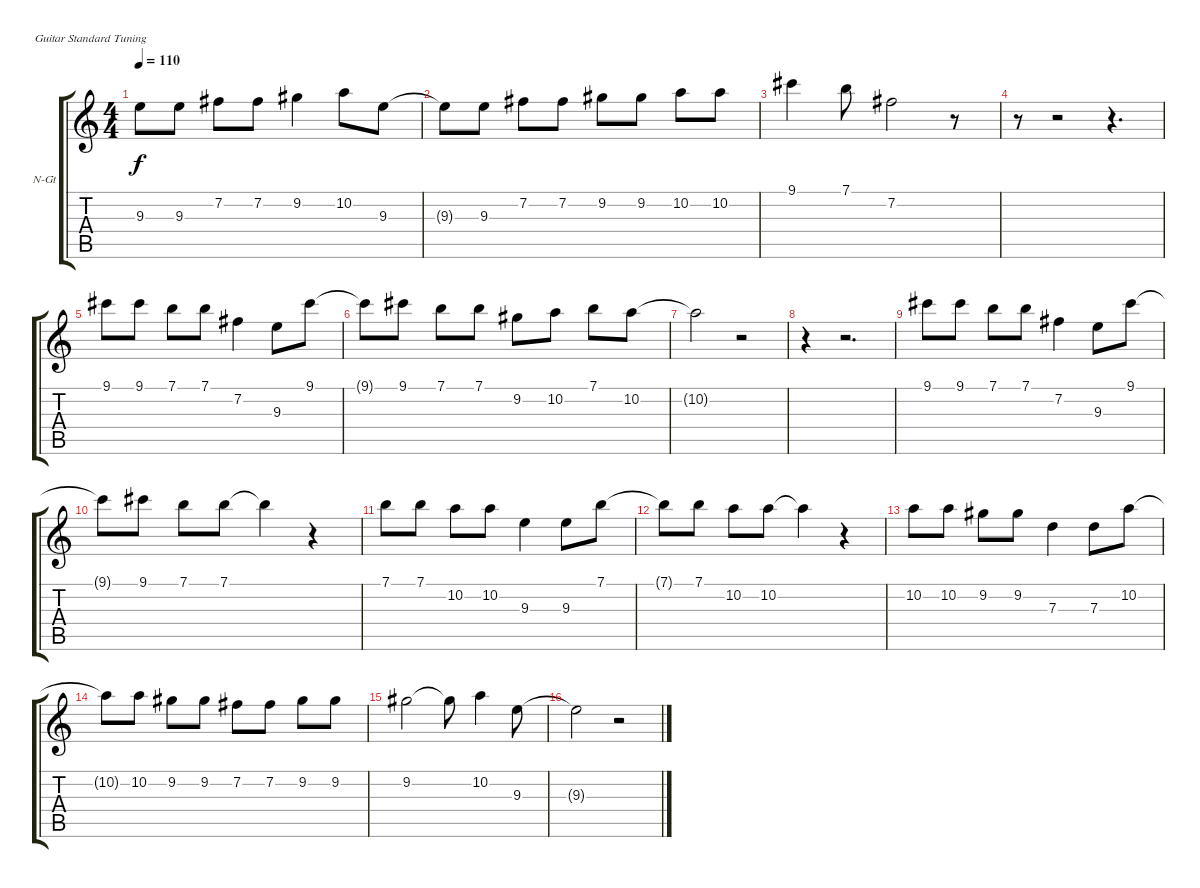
\defaultSystemsLayout 4
\bracketExtendMode groupsimilarinstruments
\firstSystemTrackNameOrientation horizontal
\otherSystemsTrackNameOrientation horizontal
\track ("Nylon Guitar" "N-Gt") {instrument acousticguitarnylon}
\staff {score tabs}
\tuning (E4 B3 G3 D3 A2 E2)
\ts (4 4)
\tempo 110
\clef g2
\ks c
9.3.8{dy f} 9.3.8 7.2.8 7.2.8 9.2.4 10.2.8 9.3.8 |
9.3{t}.8 9.3.8 7.2.8 7.2.8 9.2.8 9.2.8 10.2.8 10.2.8 |
9.1.4 7.1.8 7.2.2 r.8 |
r.8 r.2 r.4{d} |
9.1.8 9.1.8 7.1.8 7.1.8 7.2.4 9.3.8 9.1.8 |
9.1{t}.8 9.1.8 7.1.8 7.1.8 9.2.8 10.2.8 7.1.8 10.2.8 |
10.2{t}.2 r.2 |
r.4 r.2{d} |
9.1.8 9.1.8 7.1.8 7.1.8 7.2.4 9.3.8 9.1.8 |
9.1{t}.8 9.1.8 7.1.8 7.1.8 7.1{t}.4 r.4 |
7.1.8 7.1.8 10.2.8 10.2.8 9.3.4 9.3.8 7.1.8 |
7.1{t}.8 7.1.8 10.2.8 10.2.8 10.2{t}.4 r.4 |
10.2.8 10.2.8 9.2.8 9.2.8 7.3.4 7.3.8 10.2.8 |
10.2{t}.8 10.2.8 9.2.8 9.2.8 7.2.8 7.2.8 9.2.8 9.2.8 |
9.2.2 9.2{t}.8 10.2.4 9.3.8 |
9.3{t}.2 r.2
